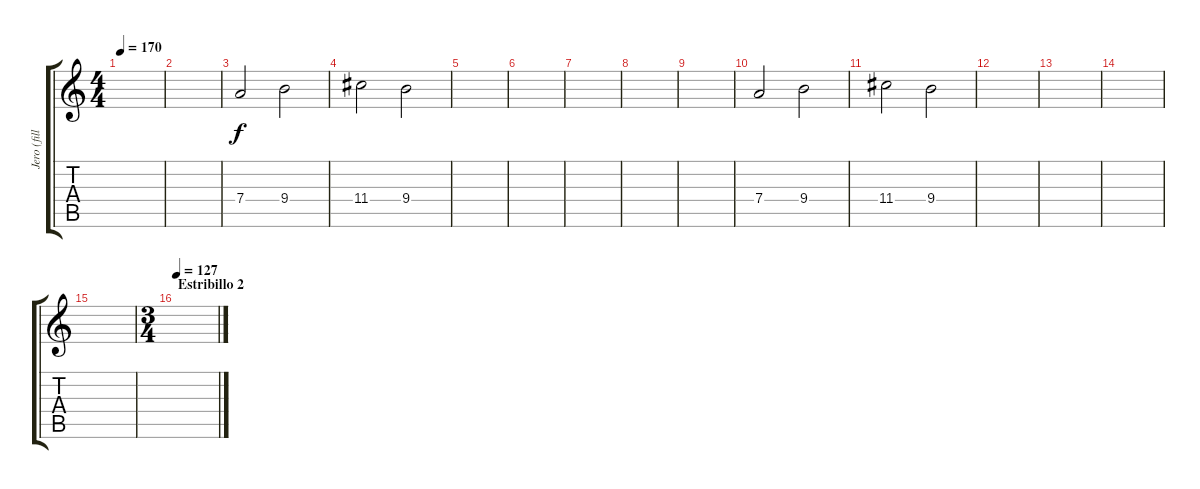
\track ("Jero (fills/solo)" "Jero (fill") {instrument distortionguitar}
\staff {score tabs}
\tuning (E4 B3 G3 D3 A2 E2) {hide}
\ts (4 4)
\tempo 170
\clef g2
\ks c
|
|
7.4.2 9.4.2 |
11.4.2 9.4.2 |
|
|
|
|
|
7.4.2 9.4.2 |
11.4.2 9.4.2 |
|
|
|
|
\ts (3 4)
\section ("" "Estribillo 2")
\tempo 127
